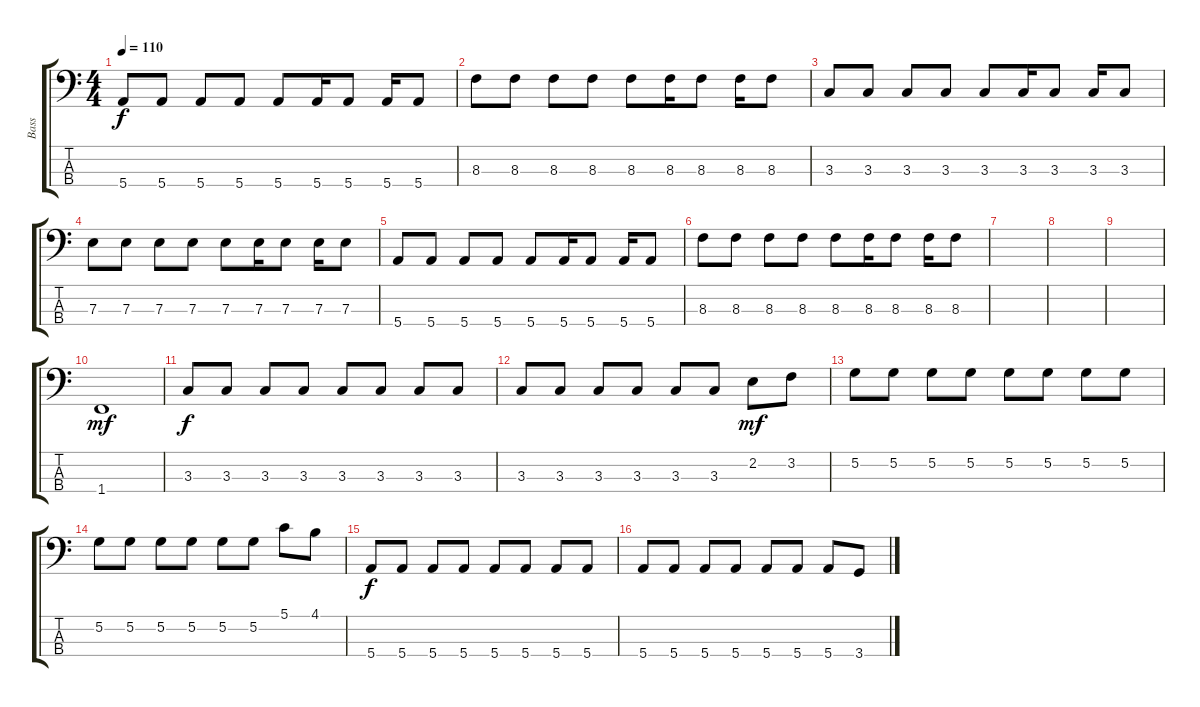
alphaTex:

\track ("Bass" "Bass") {instrument electricbassfinger}
\staff {score tabs}
\tuning (G2 D2 A1 E1) {hide}
\ts (4 4)
\tempo 110
\clef f4
\ks c
5.4.8{dy f} 5.4.8 5.4.8 5.4.8 5.4.8 5.4.16 5.4.8 5.4.16 5.4.8 |
8.3.8 8.3.8 8.3.8 8.3.8 8.3.8 8.3.16 8.3.8 8.3.16 8.3.8 |
3.3.8 3.3.8 3.3.8 3.3.8 3.3.8 3.3.16 3.3.8 3.3.16 3.3.8 |
7.3.8 7.3.8 7.3.8 7.3.8 7.3.8 7.3.16 7.3.8 7.3.16 7.3.8 |
5.4.8 5.4.8 5.4.8 5.4.8 5.4.8 5.4.16 5.4.8 5.4.16 5.4.8 |
8.3.8 8.3.8 8.3.8 8.3.8 8.3.8 8.3.16 8.3.8 8.3.16 8.3.8 |
|
|
|
1.4.1{dy mf} |
3.3.8{dy f} 3.3.8 3.3.8 3.3.8 3.3.8 3.3.8 3.3.8 3.3.8 |
3.3.8 3.3.8 3.3.8 3.3.8 3.3.8 3.3.8 2.2.8{dy mf} 3.2.8 |
5.2.8 5.2.8 5.2.8 5.2.8 5.2.8 5.2.8 5.2.8 5.2.8 |
5.2.8 5.2.8 5.2.8 5.2.8 5.2.8 5.2.8 5.1.8 4.1.8 |
5.4.8{dy f} 5.4.8 5.4.8 5.4.8 5.4.8 5.4.8 5.4.8 5.4.8 |
5.4.8 5.4.8 5.4.8 5.4.8 5.4.8 5.4.8 5.4.8 3.4.8
